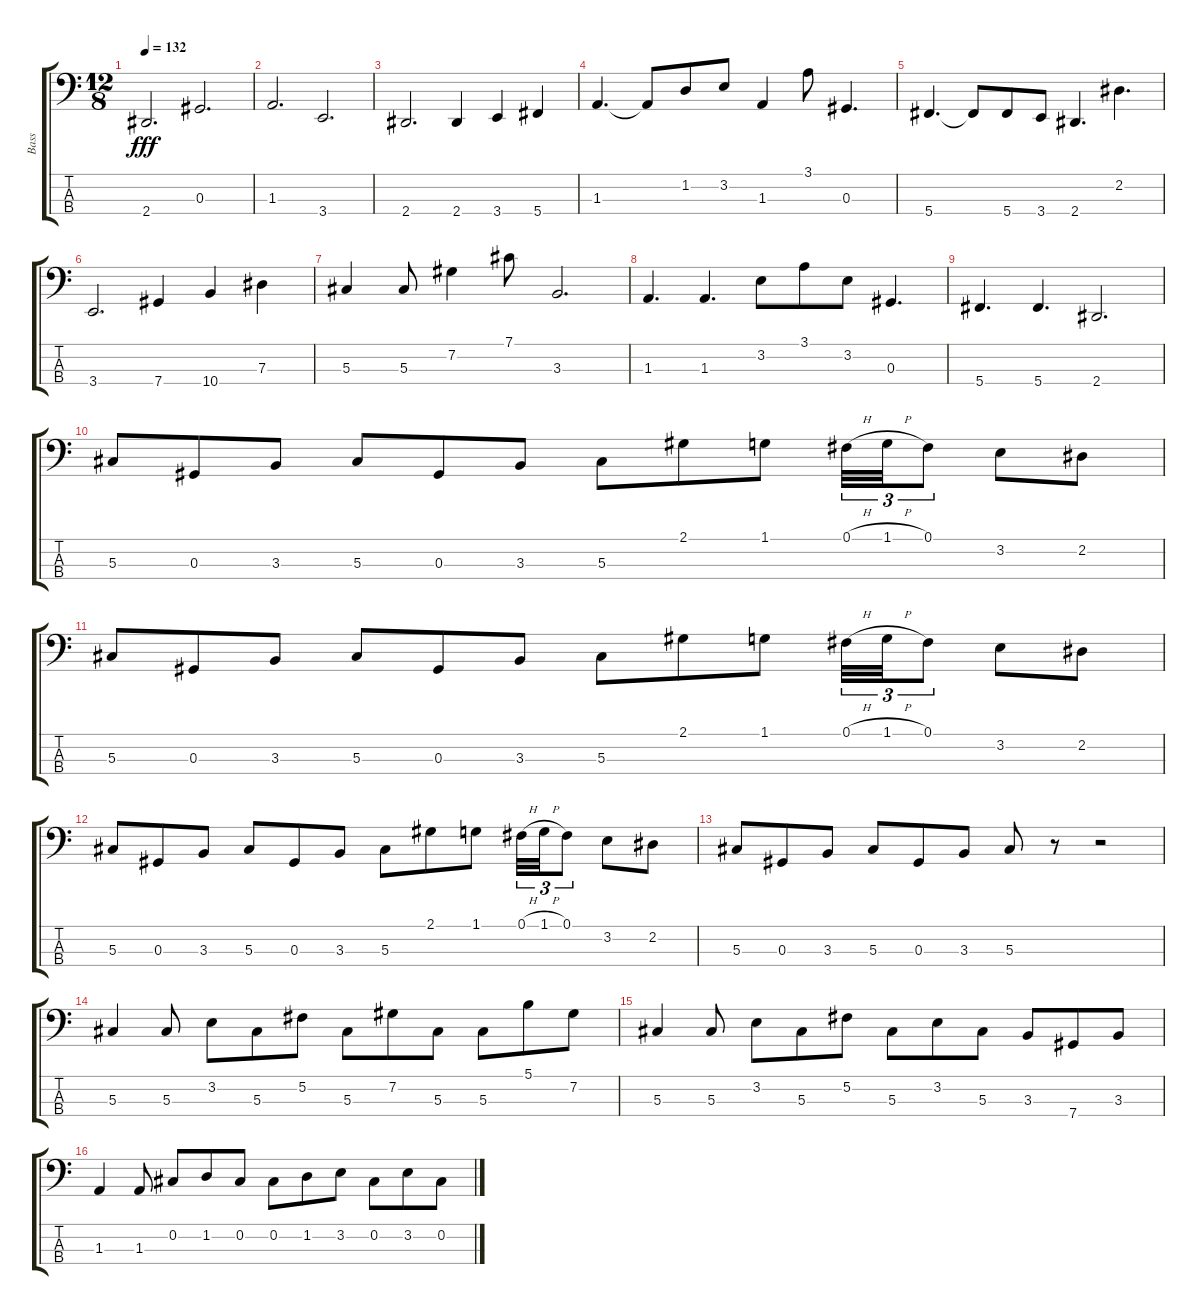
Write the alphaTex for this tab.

\track ("Bass" "Bass") {instrument electricbasspick}
\staff {score tabs}
\tuning (Gb2 Db2 Ab1 Db1) {hide}
\ts (12 8)
\tempo 132
\clef f4
\ks c
2.4.2{d dy fff} 0.3.2{d} |
1.3.2{d} 3.4.2{d} |
2.4.2{d} 2.4.4 3.4.4 5.4.4 |
1.3.4{d} 1.3{t}.8 1.2.8 3.2.8 1.3.4 3.1.8 0.3.4{d} |
5.4.4{d} 5.4{t}.8 5.4.8 3.4.8 2.4.4{d} 2.2.4{d} |
3.4.2{d} 7.4.4 10.4.4 7.3.4 |
5.3.4 5.3.8 7.2.4 7.1.8 3.3.2{d} |
1.3.4{d} 1.3.4{d} 3.2.8 3.1.8 3.2.8 0.3.4{d} |
5.4.4{d} 5.4.4{d} 2.4.2{d} |
5.3.8 0.3.8 3.3.8 5.3.8 0.3.8 3.3.8 5.3.8 2.1.8 1.1.8 0.1{h}.32{tu (3 2)} 1.1{h}.32{tu (3 2)} 0.1.8{tu (3 2)} 3.2.8 2.2.8 |
5.3.8 0.3.8 3.3.8 5.3.8 0.3.8 3.3.8 5.3.8 2.1.8 1.1.8 0.1{h}.32{tu (3 2)} 1.1{h}.32{tu (3 2)} 0.1.8{tu (3 2)} 3.2.8 2.2.8 |
5.3.8 0.3.8 3.3.8 5.3.8 0.3.8 3.3.8 5.3.8 2.1.8 1.1.8 0.1{h}.32{tu (3 2)} 1.1{h}.32{tu (3 2)} 0.1.8{tu (3 2)} 3.2.8 2.2.8 |
5.3.8 0.3.8 3.3.8 5.3.8 0.3.8 3.3.8 5.3.8 r.8 r.2 |
5.3.4 5.3.8 3.2.8 5.3.8 5.2.8 5.3.8 7.2.8 5.3.8 5.3.8 5.1.8 7.2.8 |
5.3.4 5.3.8 3.2.8 5.3.8 5.2.8 5.3.8 3.2.8 5.3.8 3.3.8 7.4.8 3.3.8 |
1.3.4 1.3.8 0.2.8 1.2.8 0.2.8 0.2.8 1.2.8 3.2.8 0.2.8 3.2.8 0.2.8
